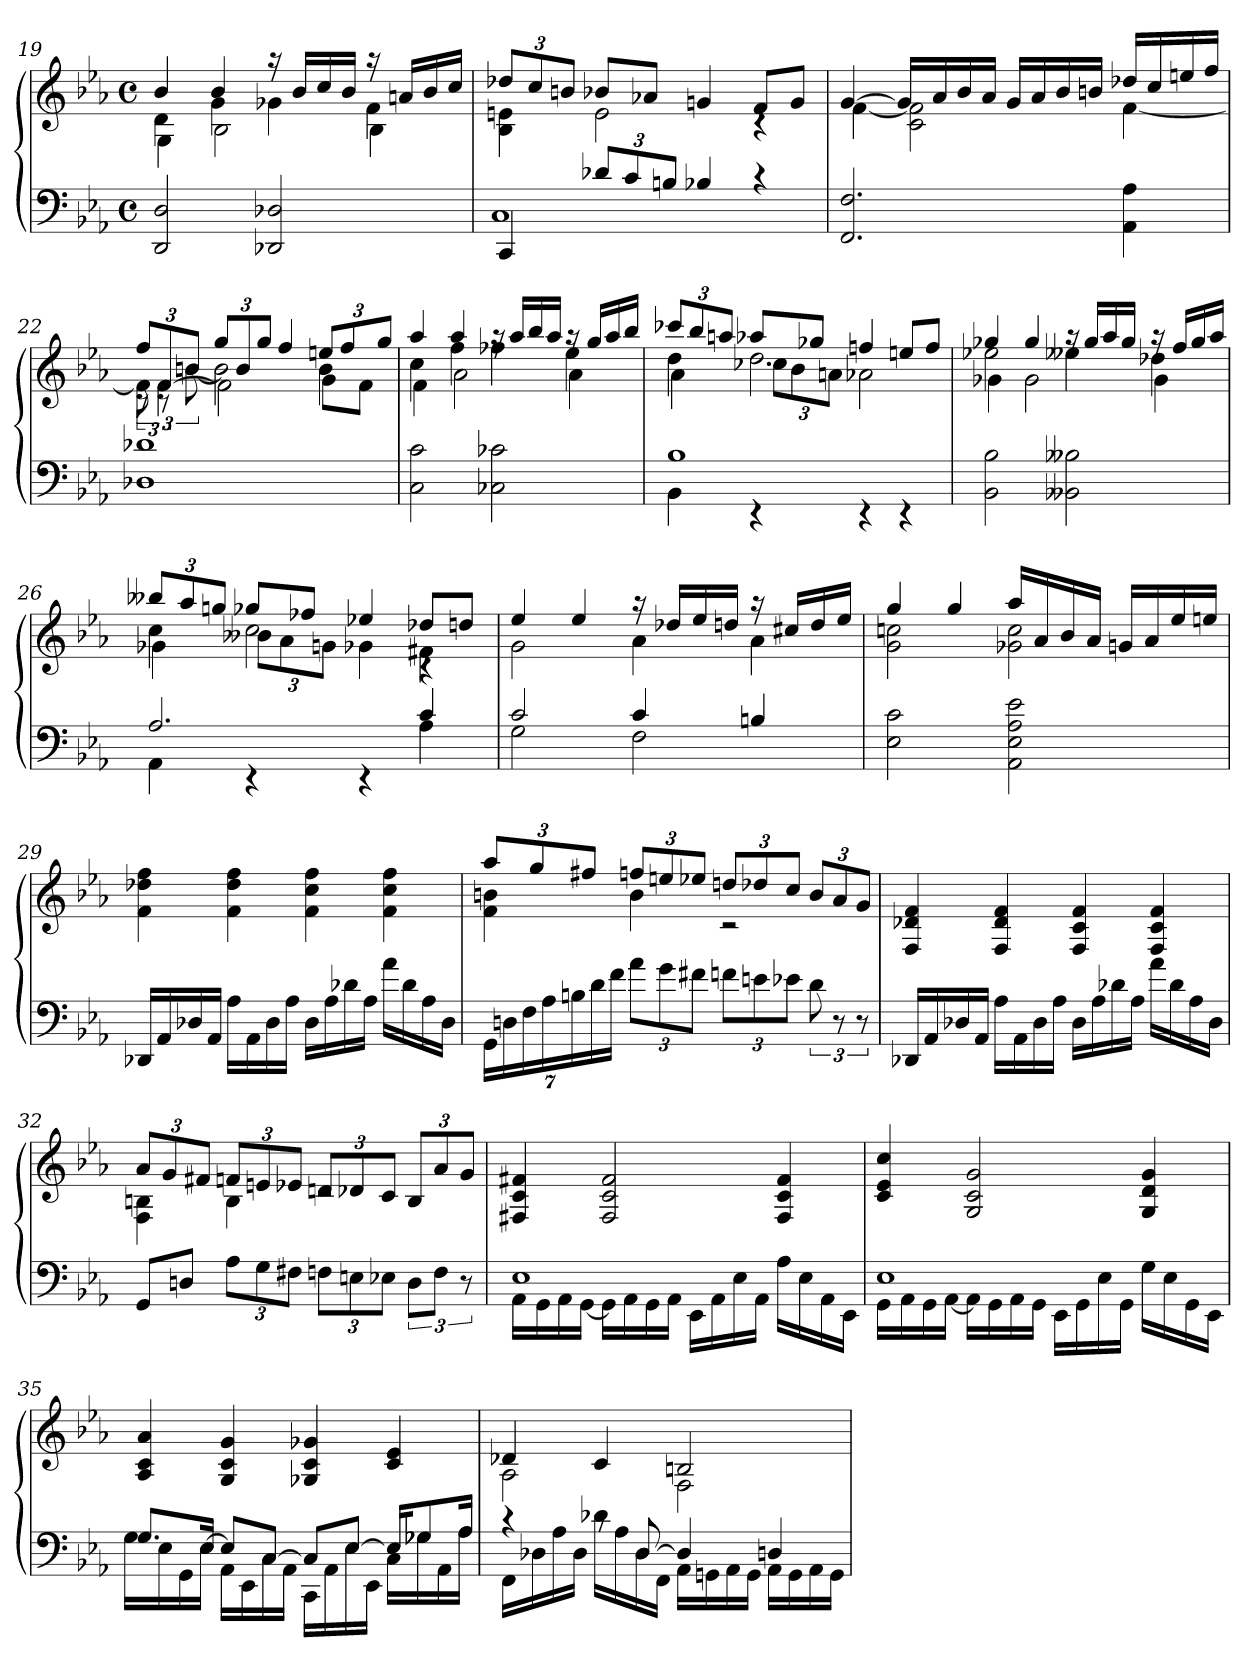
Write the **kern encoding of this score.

**kern	**kern
*part1	*part1
*staff2	*staff1
*clefF4	*clefG2
*k[b-e-a-]	*k[b-e-a-]
*c:	*c:
*M4/4	*M4/4
*met(c)	*met(c)
=19	=19
*	*^
*	*	*^
2DD 2D	4b-	4d	4G\
.	4b-	4g	2B-\
2DD-X 2D-X	16raa	4g-X	.
.	16b-LL	.	.
.	16cc	.	.
.	16b-JJ	.	.
.	16raa	4f	4B-\
.	16anLL	.	.
.	16b-	.	.
.	16ccJJ	.	.
*	*	*v	*v
=20	=20	=20
*^	*	*
4CC	1C	12dd-XL	4B- 4en
.	.	12cc	.
.	.	12bnJ	.
12d-XL	.	8b-XL	2e
12c	.	.	.
.	.	8a-XJ	.
12BnJ	.	.	.
4B-X	.	4gn	.
4rc	.	8fL	4rc
.	.	8gJ	.
*v	*v	*	*
=21	=21	=21
2.FF 2.F	[4g	[4f
.	16gLL]	2c 2f]
.	16a-	.
.	16b-	.
.	16a-JJ	.
.	16gLL	.
.	16a-	.
.	16b-	.
.	16bnJJ	.
4AA- 4A-	16dd-XLL	[4f
.	16cc	.
.	16een	.
.	16ffJJ	.
=22	=22	=22
*	*	*^
1D-X 1d-X	12ffL	12rc	12f\]
.	12f	12rc	[6f\
.	12bnJ	[12b	.
.	12ggL	2b]	2f\]
.	12b	.	.
.	12ggJ	.	.
.	4ff	.	.
.	12eenL	4b	8g\L
.	12ff	.	.
.	.	.	8f\J
.	12ggJ	.	.
=23	=23	=23	=23
2C 2c	4aa-	4cc	4f\
.	4aa-	4ff	2a-\
2C-X 2c-X	16raa	4ff-X	.
.	16aa-LL	.	.
.	16bb-	.	.
.	16aa-JJ	.	.
.	16raa	4ee-	4a-\
.	16ggLL	.	.
.	16aa-	.	.
.	16bb-JJ	.	.
=24	=24	=24	=24
*^	*	*	*
1B-	4BB-	12ccc-XL	4dd	4a-\
.	.	12bb-	.	.
.	.	12aanJ	.	.
.	4rEE	8aa-XL	2.dd	12cc-X\L
.	.	.	.	12b-\
.	.	8gg-XJ	.	.
.	.	.	.	12an\J
.	4rEE	4ffn	.	2a-X\
.	4rEE	8eenL	.	.
.	.	8ffJ	.	.
*v	*v	*	*	*
=25	=25	=25	=25
2BB- 2B-	4gg-X	2ee-X	4g-X\
.	4gg-	.	2g-\
2BB--X 2B--X	16raa	4ee--X	.
.	16gg-LL	.	.
.	16aa-	.	.
.	16gg-JJ	.	.
.	16raa	4dd-X	4g-\
.	16ffLL	.	.
.	16gg-	.	.
.	16aa-JJ	.	.
=26	=26	=26	=26
*^	*	*	*
2.A-	4AA-	12bb--XL	4cc	4g-X\
.	.	12aa-	.	.
.	.	12ggnJ	.	.
.	4rEE	8gg-XL	2cc	12b--X\L
.	.	.	.	12a-\
.	.	8ff-XJ	.	.
.	.	.	.	12gn\J
.	4rEE	4ee-X	.	4g-X\
4c	4A-	8dd-XL	4rc	4f#X\
.	.	8ddnJ	.	.
*	*	*	*v	*v
=27	=27	=27	=27
2c	2G	4ee-	2g
.	.	4ee-	.
4c	2F	16raa	4a-
.	.	16dd-XLL	.
.	.	16ee-	.
.	.	16ddnJJ	.
4Bn	.	16raa	4a-
.	.	16cc#XLL	.
.	.	16dd	.
.	.	16ee-JJ	.
*v	*v	*	*
=28	=28	=28
2E- 2c	4gg	2g 2ccn
.	4gg	.
2AA- 2E- 2A- 2e-	16aa-LL	2g-X 2cc
.	16a-	.
.	16b-	.
.	16a-JJ	.
.	16gnLL	.
.	16a-	.
.	16ee-	.
.	16eenJJ	.
*	*v	*v
=29	=29
16DD-XLL	4f 4dd-X 4ff
16AA-	.
16D-X	.
16AA-JJ	.
16A-LL	4f 4dd- 4ff
16AA-	.
16D-	.
16A-JJ	.
16D-LL	4f 4cc 4ff
16A-	.
16d-X	.
16A-JJ	.
16a-LL	4f 4cc 4ff
16d-	.
16A-	.
16D-JJ	.
=30	=30
*	*^
28GGLL	12aa-L	4f 4bn
28Dn	.	.
28F	.	.
.	12gg	.
28A-	.	.
28Bn	.	.
.	12ff#XJ	.
28d	.	.
28fJJ	.	.
12a-L	12ffnL	4b
12g	12een	.
12f#XJ	12ee-XJ	.
12fnL	12ddnL	2rc
12en	12dd-X	.
12e-XJ	12ccJ	.
12d	12bL	.
12r	12a-	.
12r	12gJ	.
*	*v	*v
=31	=31
16DD-XLL	4F 4d-X 4f
16AA-	.
16D-X	.
16AA-JJ	.
16A-LL	4F 4d- 4f
16AA-	.
16D-	.
16A-JJ	.
16D-LL	4F 4c 4f
16A-	.
16d-X	.
16A-JJ	.
16a-LL	4F 4c 4f
16d-	.
16A-	.
16D-JJ	.
=32	=32
*	*^
8GGL	12a-L	4F 4Bn
.	12g	.
8DnJ	.	.
.	12f#XJ	.
12A-L	12fnL	4B
12G	12en	.
12F#XJ	12e-XJ	.
12FnL	12dnL	2rc
12En	12d-X	.
12E-XJ	12cJ	.
12DL	12BL	.
12FJ	12a-	.
12r	12gJ	.
*	*v	*v
=33	=33
*^	*
1E-	16AA-LL	4F#X 4c 4f#X
.	16GG	.
.	16AA-	.
.	[16GGJJ	.
.	16GGLL]	2F# 2c 2f#
.	16AA-	.
.	16GG	.
.	16AA-JJ	.
.	16EE-LL	.
.	16AA-	.
.	16E-	.
.	16AA-JJ	.
.	16A-LL	4F# 4c 4f#
.	16E-	.
.	16AA-	.
.	16EE-JJ	.
=34	=34	=34
1E-	16GGLL	4c 4e- 4cc
.	16AA-	.
.	16GG	.
.	[16AA-JJ	.
.	16AA-LL]	2G 2c 2g
.	16GG	.
.	16AA-	.
.	16GGJJ	.
.	16EE-LL	.
.	16GG	.
.	16E-	.
.	16GGJJ	.
.	16GLL	4G 4d 4g
.	16E-	.
.	16GG	.
.	16EE-JJ	.
=35	=35	=35
8.GL	16GLL	4A- 4c 4a-
.	16E-	.
.	16GG	.
[16E-Jk	16E-JJ	.
8E-L]	16AA-LL	4G 4c 4g
.	16EE-	.
[8CJ	16C	.
.	16AA-JJ	.
8CL]	16CCLL	4G-X 4c 4g-X
.	16AA-	.
[8E-J	16E-	.
.	16EE-JJ	.
16E-KL]	16CLL	4c 4e-
8G-X	16G-X	.
.	16AA-	.
16A-Jk	16A-JJ	.
=36	=36	=36
*	*	*^
4rc	16FFLL	4d-X	2A-
.	16D-X	.	.
.	16A-	.	.
.	16D-JJ	.	.
8rc	16d-XLL	4c	.
.	16A-	.	.
[8D-	16D-	.	.
.	16FFJJ	.	.
4D-]	16AA-LL	2Bn	2F
.	16GGn	.	.
.	16AA-	.	.
.	16GGJJ	.	.
4Dn	16AA-LL	.	.
.	16GG	.	.
.	16AA-	.	.
.	16GGJJ	.	.
*v	*v	*	*
*	*v	*v
=	=
*-	*-
